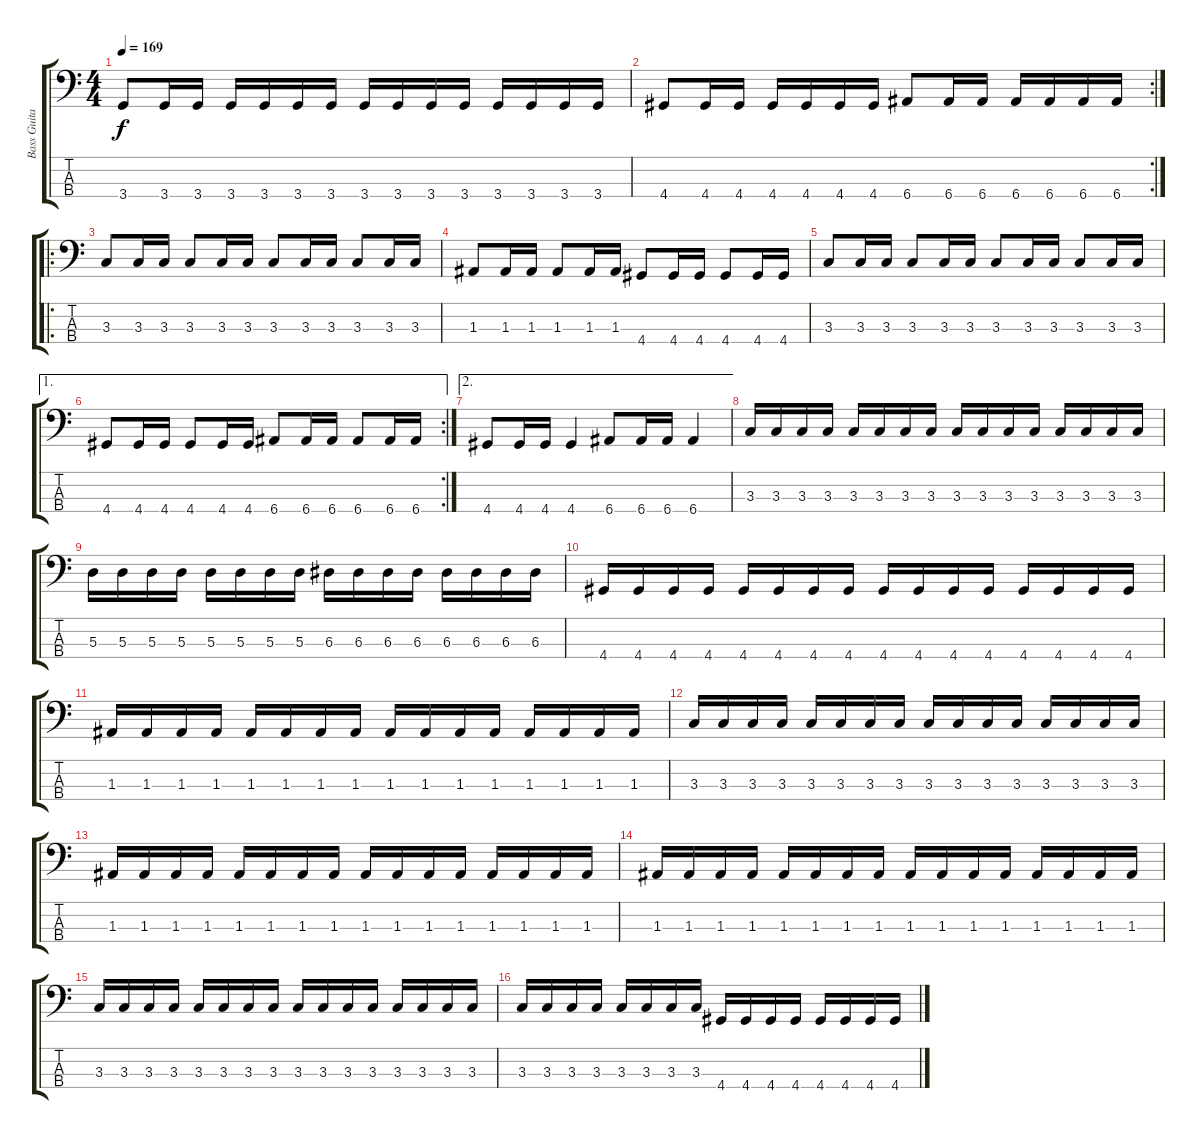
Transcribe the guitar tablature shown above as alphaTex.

\track ("Bass Guitar" "Bass Guita") {instrument electricbassfinger}
\staff {score tabs}
\tuning (G2 D2 A1 E1) {hide}
\ts (4 4)
\tempo 169
\clef f4
\ks c
3.4.8{dy f} 3.4.16 3.4.16 3.4.16 3.4.16 3.4.16 3.4.16 3.4.16 3.4.16 3.4.16 3.4.16 3.4.16 3.4.16 3.4.16 3.4.16 |
\rc 2
4.4.8 4.4.16 4.4.16 4.4.16 4.4.16 4.4.16 4.4.16 6.4.8 6.4.16 6.4.16 6.4.16 6.4.16 6.4.16 6.4.16 |
\ro
3.3.8 3.3.16 3.3.16 3.3.8 3.3.16 3.3.16 3.3.8 3.3.16 3.3.16 3.3.8 3.3.16 3.3.16 |
1.3.8 1.3.16 1.3.16 1.3.8 1.3.16 1.3.16 4.4.8 4.4.16 4.4.16 4.4.8 4.4.16 4.4.16 |
3.3.8 3.3.16 3.3.16 3.3.8 3.3.16 3.3.16 3.3.8 3.3.16 3.3.16 3.3.8 3.3.16 3.3.16 |
\ae 1
\rc 2
4.4.8 4.4.16 4.4.16 4.4.8 4.4.16 4.4.16 6.4.8 6.4.16 6.4.16 6.4.8 6.4.16 6.4.16 |
\ae 2
4.4.8 4.4.16 4.4.16 4.4.4 6.4.8 6.4.16 6.4.16 6.4.4 |
3.3.16 3.3.16 3.3.16 3.3.16 3.3.16 3.3.16 3.3.16 3.3.16 3.3.16 3.3.16 3.3.16 3.3.16 3.3.16 3.3.16 3.3.16 3.3.16 |
5.3.16 5.3.16 5.3.16 5.3.16 5.3.16 5.3.16 5.3.16 5.3.16 6.3.16 6.3.16 6.3.16 6.3.16 6.3.16 6.3.16 6.3.16 6.3.16 |
4.4.16 4.4.16 4.4.16 4.4.16 4.4.16 4.4.16 4.4.16 4.4.16 4.4.16 4.4.16 4.4.16 4.4.16 4.4.16 4.4.16 4.4.16 4.4.16 |
1.3.16 1.3.16 1.3.16 1.3.16 1.3.16 1.3.16 1.3.16 1.3.16 1.3.16 1.3.16 1.3.16 1.3.16 1.3.16 1.3.16 1.3.16 1.3.16 |
3.3.16 3.3.16 3.3.16 3.3.16 3.3.16 3.3.16 3.3.16 3.3.16 3.3.16 3.3.16 3.3.16 3.3.16 3.3.16 3.3.16 3.3.16 3.3.16 |
1.3.16 1.3.16 1.3.16 1.3.16 1.3.16 1.3.16 1.3.16 1.3.16 1.3.16 1.3.16 1.3.16 1.3.16 1.3.16 1.3.16 1.3.16 1.3.16 |
1.3.16 1.3.16 1.3.16 1.3.16 1.3.16 1.3.16 1.3.16 1.3.16 1.3.16 1.3.16 1.3.16 1.3.16 1.3.16 1.3.16 1.3.16 1.3.16 |
3.3.16 3.3.16 3.3.16 3.3.16 3.3.16 3.3.16 3.3.16 3.3.16 3.3.16 3.3.16 3.3.16 3.3.16 3.3.16 3.3.16 3.3.16 3.3.16 |
3.3.16 3.3.16 3.3.16 3.3.16 3.3.16 3.3.16 3.3.16 3.3.16 4.4.16 4.4.16 4.4.16 4.4.16 4.4.16 4.4.16 4.4.16 4.4.16
